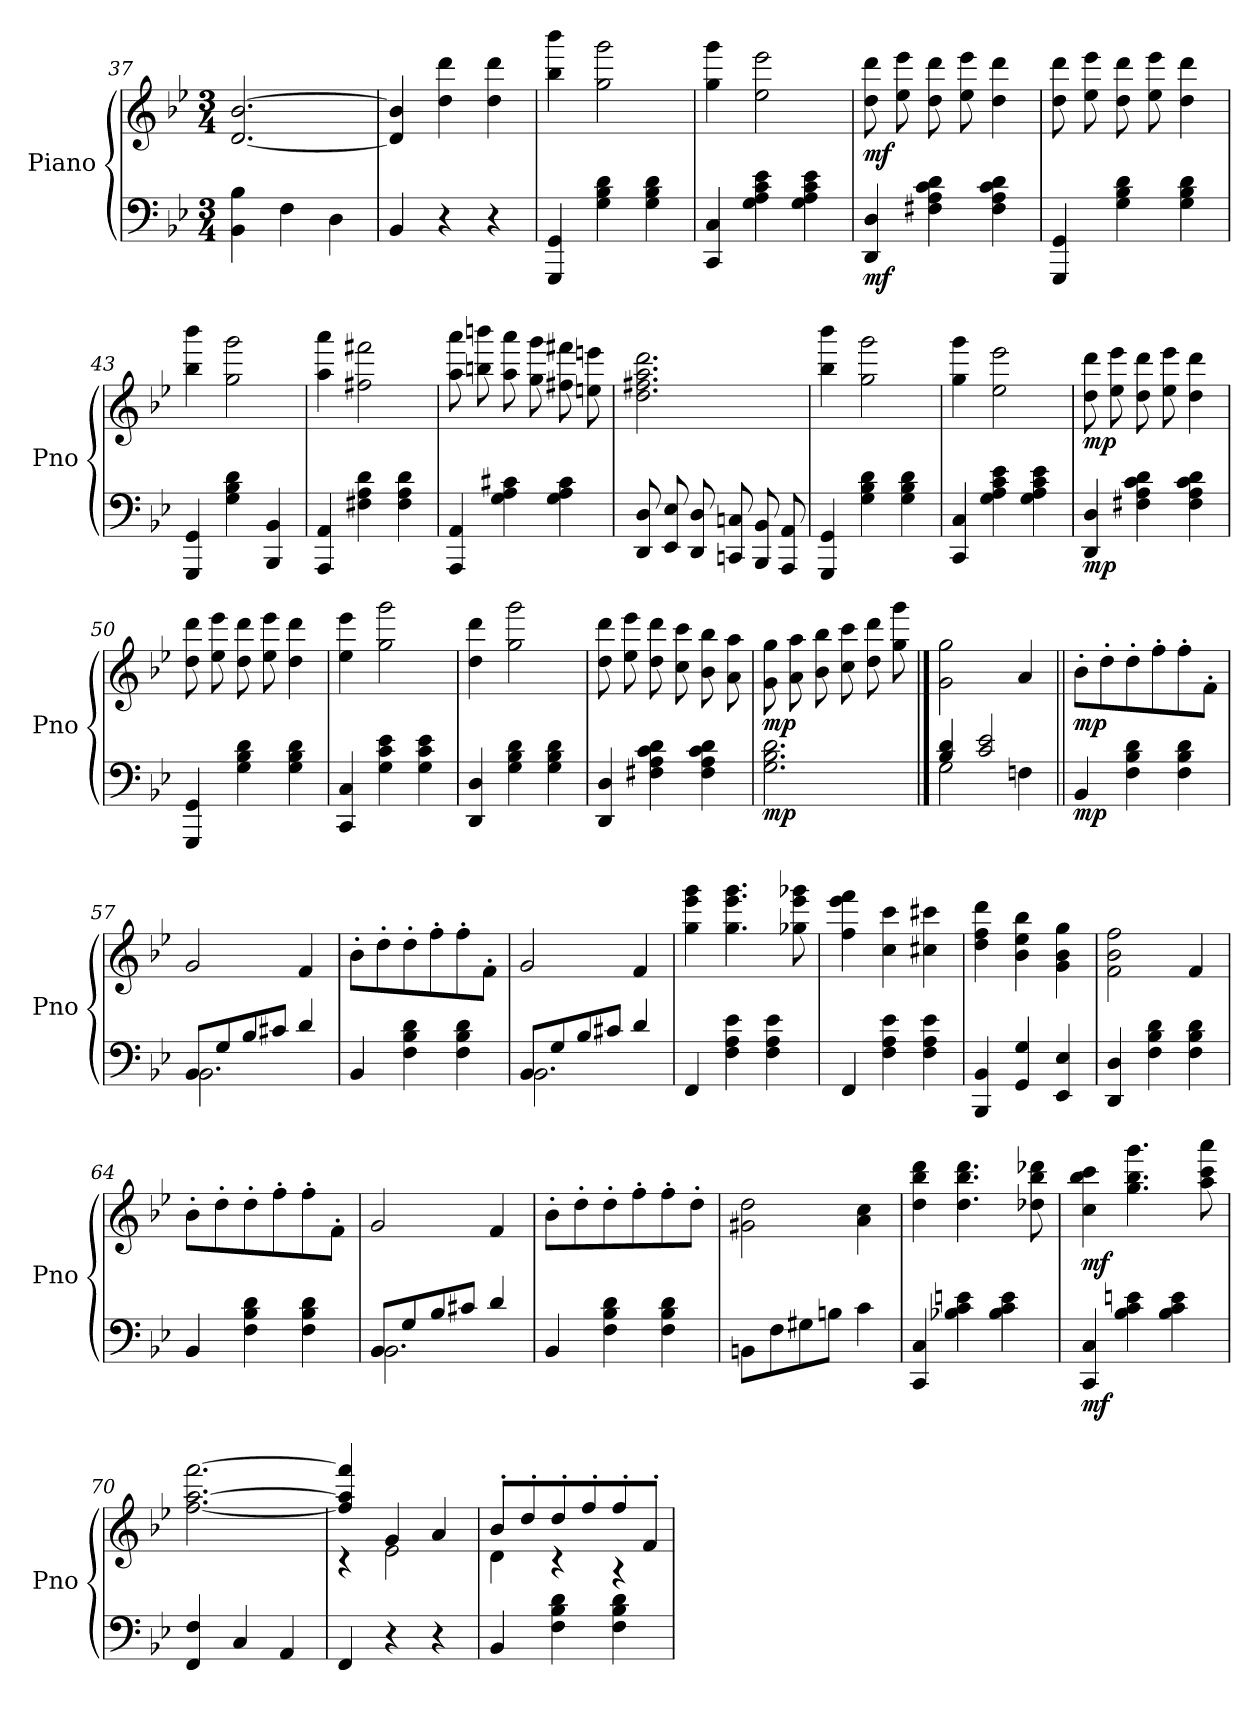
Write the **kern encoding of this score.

**kern	**dynam	**kern	**dynam
*part2	*part2	*part1	*part1
*staff2	*staff2	*staff1	*staff1
*I"Piano	*	*I"Piano	*
*I'Pno	*	*I'Pno	*
*clefF4	*	*clefG2	*
*k[b-e-]	*	*k[b-e-]	*
*M3/4	*	*M3/4	*
=37	=37	=37	=37
4BB-\ 4B-\	.	[2.d/ [2.b-/	.
4F\	.	.	.
4D\	.	.	.
=38	=38	=38	=38
4BB-/	.	4d/] 4b-/]	.
4r	.	4dd\ 4ddd\	.
4r	.	4dd\ 4ddd\	.
=39!|	=39!|	=39!|	=39!|
4GGG/ 4GG/	.	4bb-\ 4bbb-\	.
4G\ 4B-\ 4d\	.	2gg\ 2ggg\	.
4G\ 4B-\ 4d\	.	.	.
=40	=40	=40	=40
4CC/ 4C/	.	4gg\ 4ggg\	.
4G\ 4A\ 4c\ 4e-\	.	2ee-\ 2eee-\	.
4G\ 4A\ 4c\ 4e-\	.	.	.
=41	=41	=41	=41
!	!LO:DY:b	!	!LO:DY:b
4DD/ 4D/	mf	8dd\ 8ddd\	mf
.	.	8ee-\ 8eee-\	.
4F#X\ 4A\ 4c\ 4d\	.	8dd\ 8ddd\	.
.	.	8ee-\ 8eee-\	.
4F#\ 4A\ 4c\ 4d\	.	4dd\ 4ddd\	.
=42	=42	=42	=42
4GGG/ 4GG/	.	8dd\ 8ddd\	.
.	.	8ee-\ 8eee-\	.
4G\ 4B-\ 4d\	.	8dd\ 8ddd\	.
.	.	8ee-\ 8eee-\	.
4G\ 4B-\ 4d\	.	4dd\ 4ddd\	.
!!LO:LB:g=z
=43	=43	=43	=43
4GGG/ 4GG/	.	4bb-\ 4bbb-\	.
4G\ 4B-\ 4d\	.	2gg\ 2ggg\	.
4BBB-/ 4BB-/	.	.	.
=44	=44	=44	=44
4AAA/ 4AA/	.	4aa\ 4aaa\	.
4F#X\ 4A\ 4d\	.	2ff#X\ 2fff#X\	.
4F#\ 4A\ 4d\	.	.	.
=45	=45	=45	=45
4AAA/ 4AA/	.	8aa\ 8aaa\	.
.	.	8bbn\ 8bbbn\	.
4G\ 4A\ 4c#X\	.	8aa\ 8aaa\	.
.	.	8gg\ 8ggg\	.
4G\ 4A\ 4c#\	.	8ff#X\ 8fff#X\	.
.	.	8een\ 8eeen\	.
=46	=46	=46	=46
8DD/ 8D/	.	2.dd\ 2.ff#X\ 2.aa\ 2.ddd\	.
8EE-/ 8E-/	.	.	.
8DD/ 8D/	.	.	.
8CCn/ 8Cn/	.	.	.
8BBB-/ 8BB-/	.	.	.
8AAA/ 8AA/	.	.	.
=47	=47	=47	=47
4GGG/ 4GG/	.	4bb-\ 4bbb-\	.
4G\ 4B-\ 4d\	.	2gg\ 2ggg\	.
4G\ 4B-\ 4d\	.	.	.
=48	=48	=48	=48
4CC/ 4C/	.	4gg\ 4ggg\	.
4G\ 4A\ 4c\ 4e-\	.	2ee-\ 2eee-\	.
4G\ 4A\ 4c\ 4e-\	.	.	.
!!LO:LB:g=z
=49	=49	=49	=49
!	!LO:DY:b	!	!LO:DY:b
4DD/ 4D/	mp	8dd\ 8ddd\	mp
.	.	8ee-\ 8eee-\	.
4F#X\ 4A\ 4c\ 4d\	.	8dd\ 8ddd\	.
.	.	8ee-\ 8eee-\	.
4F#\ 4A\ 4c\ 4d\	.	4dd\ 4ddd\	.
=50	=50	=50	=50
4GGG/ 4GG/	.	8dd\ 8ddd\	.
.	.	8ee-\ 8eee-\	.
4G\ 4B-\ 4d\	.	8dd\ 8ddd\	.
.	.	8ee-\ 8eee-\	.
4G\ 4B-\ 4d\	.	4dd\ 4ddd\	.
=51	=51	=51	=51
4CC/ 4C/	.	4ee-\ 4eee-\	.
4G\ 4c\ 4e-\	.	2gg\ 2ggg\	.
4G\ 4c\ 4e-\	.	.	.
=52	=52	=52	=52
4DD/ 4D/	.	4dd\ 4ddd\	.
4G\ 4B-\ 4d\	.	2gg\ 2ggg\	.
4G\ 4B-\ 4d\	.	.	.
=53	=53	=53	=53
4DD/ 4D/	.	8dd\ 8ddd\	.
.	.	8ee-\ 8eee-\	.
4F#X\ 4A\ 4c\ 4d\	.	8dd\ 8ddd\	.
.	.	8cc\ 8ccc\	.
4F#\ 4A\ 4c\ 4d\	.	8b-\ 8bb-\	.
.	.	8a\ 8aa\	.
=54	=54	=54	=54
!	!LO:DY:b	!	!LO:DY:b
2.G\ 2.B-\ 2.d\	mp	8g\ 8gg\	mp
.	.	8a\ 8aa\	.
.	.	8b-\ 8bb-\	.
.	.	8cc\ 8ccc\	.
.	.	8dd\ 8ddd\	.
.	.	8gg\ 8ggg\	.
!!LO:LB:g=z
==55	==55	==55	==55
*^	*	*	*
4B-/ 4d/	2G\	.	2g\ 2gg\	.
2c/ 2e-/	.	.	.	.
!	!	!LO:DY:b	!	!LO:DY:b
.	4Fn\	other-dynamics	4a/	other-dynamics
=56||	=56||	=56||	=56||	=56||
!	!	!LO:DY:b	!	!LO:DY:b
*v	*v	*	*	*
4BB-/	mp	8b-'\L	mp
.	.	8dd'\	.
4F\ 4B-\ 4d\	.	8dd'\	.
.	.	8ff'\	.
4F\ 4B-\ 4d\	.	8ff'\	.
.	.	8f'\J	.
=57	=57	=57	=57
*^	*	*	*
8BB-/L	2.BB-\	.	2g/	.
8G/	.	.	.	.
8B-/	.	.	.	.
8c#X/J	.	.	.	.
4d/	.	.	4f/	.
*v	*v	*	*	*
=58	=58	=58	=58
4BB-/	.	8b-'\L	.
.	.	8dd'\	.
4F\ 4B-\ 4d\	.	8dd'\	.
.	.	8ff'\	.
4F\ 4B-\ 4d\	.	8ff'\	.
.	.	8f'\J	.
=59	=59	=59	=59
*^	*	*	*
8BB-/L	2.BB-\	.	2g/	.
8G/	.	.	.	.
8B-/	.	.	.	.
8c#X/J	.	.	.	.
4d/	.	.	4f/	.
*v	*v	*	*	*
=60	=60	=60	=60
4FF/	.	4gg\ 4eee-\ 4ggg\	.
4F\ 4A\ 4e-\	.	4.gg\ 4.eee-\ 4.ggg\	.
4F\ 4A\ 4e-\	.	.	.
!	!	!	!LO:DY:b
.	.	8gg-X\ 8eee-\ 8ggg-X\	other-dynamics
!!LO:LB:g=z
=61	=61	=61	=61
4FF/	.	4ff\ 4eee-\ 4fff\	.
4F\ 4A\ 4e-\	.	4cc\ 4ccc\	.
!	!LO:DY:b	!	!LO:DY:b
4F\ 4A\ 4e-\	other-dynamics	4cc#X\ 4ccc#X\	other-dynamics
=62	=62	=62	=62
4BBB-/ 4BB-/	.	4dd\ 4ff\ 4ddd\	.
4GG/ 4G/	.	4b-\ 4ee-\ 4bb-\	.
!	!LO:DY:b	!	!LO:DY:b
4EE-/ 4E-/	other-dynamics	4g\ 4b-\ 4gg\	other-dynamics
=63	=63	=63	=63
!	!LO:DY:b	!	!
!	!LO:DY:n=1:b	!	!LO:DY:b
!	!	!	!LO:DY:n=1:b
4DD/ 4D/	mp other-dynamics	2f\ 2b-\ 2ff\	mp other-dynamics
4F\ 4B-\ 4d\	.	.	.
!	!LO:DY:n=2:b	!	!LO:DY:n=2:b
4F\ 4B-\ 4d\	other-dynamics	4f/	other-dynamics
=64	=64	=64	=64
4BB-/	.	8b-'\L	.
.	.	8dd'\	.
4F\ 4B-\ 4d\	.	8dd'\	.
.	.	8ff'\	.
4F\ 4B-\ 4d\	.	8ff'\	.
.	.	8f'\J	.
=65	=65	=65	=65
*^	*	*	*
8BB-/L	2.BB-\	.	2g/	.
8G/	.	.	.	.
8B-/	.	.	.	.
8c#X/J	.	.	.	.
4d/	.	.	4f/	.
*v	*v	*	*	*
=66	=66	=66	=66
4BB-/	.	8b-'\L	.
.	.	8dd'\	.
4F\ 4B-\ 4d\	.	8dd'\	.
.	.	8ff'\	.
4F\ 4B-\ 4d\	.	8ff'\	.
.	.	8dd'\J	.
!!LO:LB:g=z
=67	=67	=67	=67
8BBn\L	.	2g#X\ 2dd\	.
8F\	.	.	.
8G#X\	.	.	.
8Bn\J	.	.	.
4c\	.	4a\ 4cc\	.
=68	=68	=68	=68
4CC/ 4C/	.	4dd\ 4bb-\ 4ddd\	.
4B-X\ 4c\ 4en\	.	4.dd\ 4.bb-\ 4.ddd\	.
4B-\ 4c\ 4e\	.	.	.
!	!	!	!LO:DY:b
.	.	8dd-X\ 8bb-\ 8ddd-X\	other-dynamics
=69	=69	=69	=69
!	!LO:DY:b	!	!LO:DY:b
4CC/ 4C/	mf	4cc\ 4bb-\ 4ccc\	mf
4B-\ 4c\ 4en\	.	4.gg\ 4.bb-\ 4.ggg\	.
4B-\ 4c\ 4e\	.	.	.
.	.	8aa\ 8ccc\ 8aaa\	.
=70	=70	=70	=70
4FF/ 4F/	.	[2.ff\ [2.aa\ [2.fff\	.
4C/	.	.	.
4AA/	.	.	.
=71	=71	=71	=71
*	*	*^	*
4FF/	.	4ff/] 4aa/] 4fff/]	4r	.
4r	.	4g/	2e-\	.
!	!LO:DY:b	!	!	!LO:DY:b
4r	other-dynamics	4a/	.	other-dynamics
=72	=72	=72	=72	=72
4BB-/	.	8b-'/L	4d\	.
.	.	8dd'/	.	.
4F\ 4B-\ 4d\	.	8dd'/	4r	.
.	.	8ff'/	.	.
4F\ 4B-\ 4d\	.	8ff'/	4r	.
.	.	8f'/J	.	.
*	*	*v	*v	*
=	=	=	=
*-	*-	*-	*-
